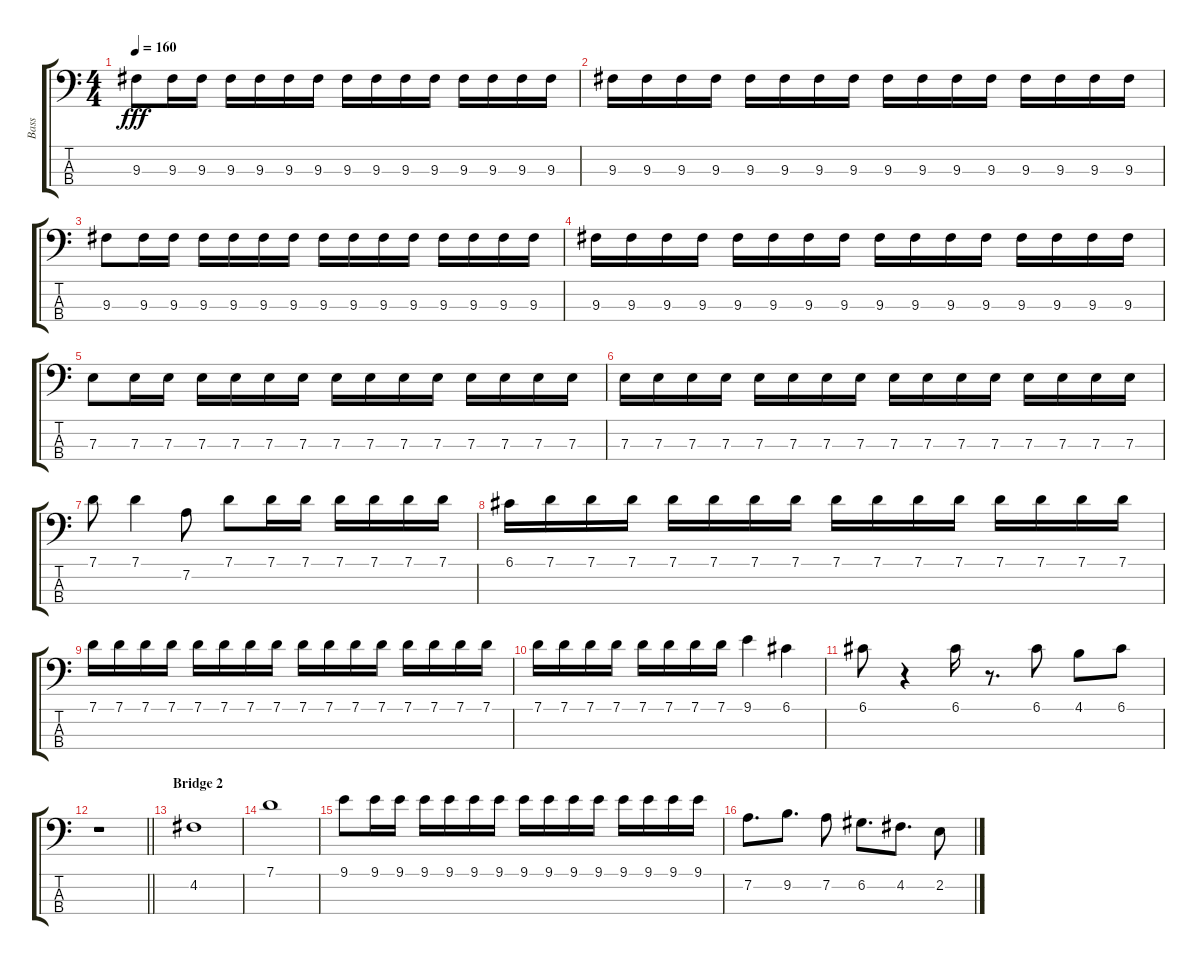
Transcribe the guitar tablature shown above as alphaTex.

\track ("Bass" "Bass") {instrument electricbasspick}
\staff {score tabs}
\tuning (G2 D2 A1 E1) {hide}
\ts (4 4)
\tempo 160
\clef f4
\ks c
9.3.8{dy fff} 9.3.16 9.3.16 9.3.16 9.3.16 9.3.16 9.3.16 9.3.16 9.3.16 9.3.16 9.3.16 9.3.16 9.3.16 9.3.16 9.3.16 |
9.3.16 9.3.16 9.3.16 9.3.16 9.3.16 9.3.16 9.3.16 9.3.16 9.3.16 9.3.16 9.3.16 9.3.16 9.3.16 9.3.16 9.3.16 9.3.16 |
9.3.8 9.3.16 9.3.16 9.3.16 9.3.16 9.3.16 9.3.16 9.3.16 9.3.16 9.3.16 9.3.16 9.3.16 9.3.16 9.3.16 9.3.16 |
9.3.16 9.3.16 9.3.16 9.3.16 9.3.16 9.3.16 9.3.16 9.3.16 9.3.16 9.3.16 9.3.16 9.3.16 9.3.16 9.3.16 9.3.16 9.3.16 |
7.3.8 7.3.16 7.3.16 7.3.16 7.3.16 7.3.16 7.3.16 7.3.16 7.3.16 7.3.16 7.3.16 7.3.16 7.3.16 7.3.16 7.3.16 |
7.3.16 7.3.16 7.3.16 7.3.16 7.3.16 7.3.16 7.3.16 7.3.16 7.3.16 7.3.16 7.3.16 7.3.16 7.3.16 7.3.16 7.3.16 7.3.16 |
7.1.8 7.1.4 7.2.8 7.1.8 7.1.16 7.1.16 7.1.16 7.1.16 7.1.16 7.1.16 |
6.1.16 7.1.16 7.1.16 7.1.16 7.1.16 7.1.16 7.1.16 7.1.16 7.1.16 7.1.16 7.1.16 7.1.16 7.1.16 7.1.16 7.1.16 7.1.16 |
7.1.16 7.1.16 7.1.16 7.1.16 7.1.16 7.1.16 7.1.16 7.1.16 7.1.16 7.1.16 7.1.16 7.1.16 7.1.16 7.1.16 7.1.16 7.1.16 |
7.1.16 7.1.16 7.1.16 7.1.16 7.1.16 7.1.16 7.1.16 7.1.16 9.1.4 6.1.4 |
6.1.8{volume 13} r.4 6.1.16 r.8{d} 6.1.8 4.1.8 6.1.8 |
\barLineRight lightlight
r.1 |
\section ("" "Bridge 2")
4.2.1 |
7.1.1 |
9.1.8 9.1.16 9.1.16 9.1.16 9.1.16 9.1.16 9.1.16 9.1.16 9.1.16 9.1.16 9.1.16 9.1.16 9.1.16 9.1.16 9.1.16 |
7.2.8{d} 9.2.8{d} 7.2.8 6.2.8{d} 4.2.8{d} 2.2.8
